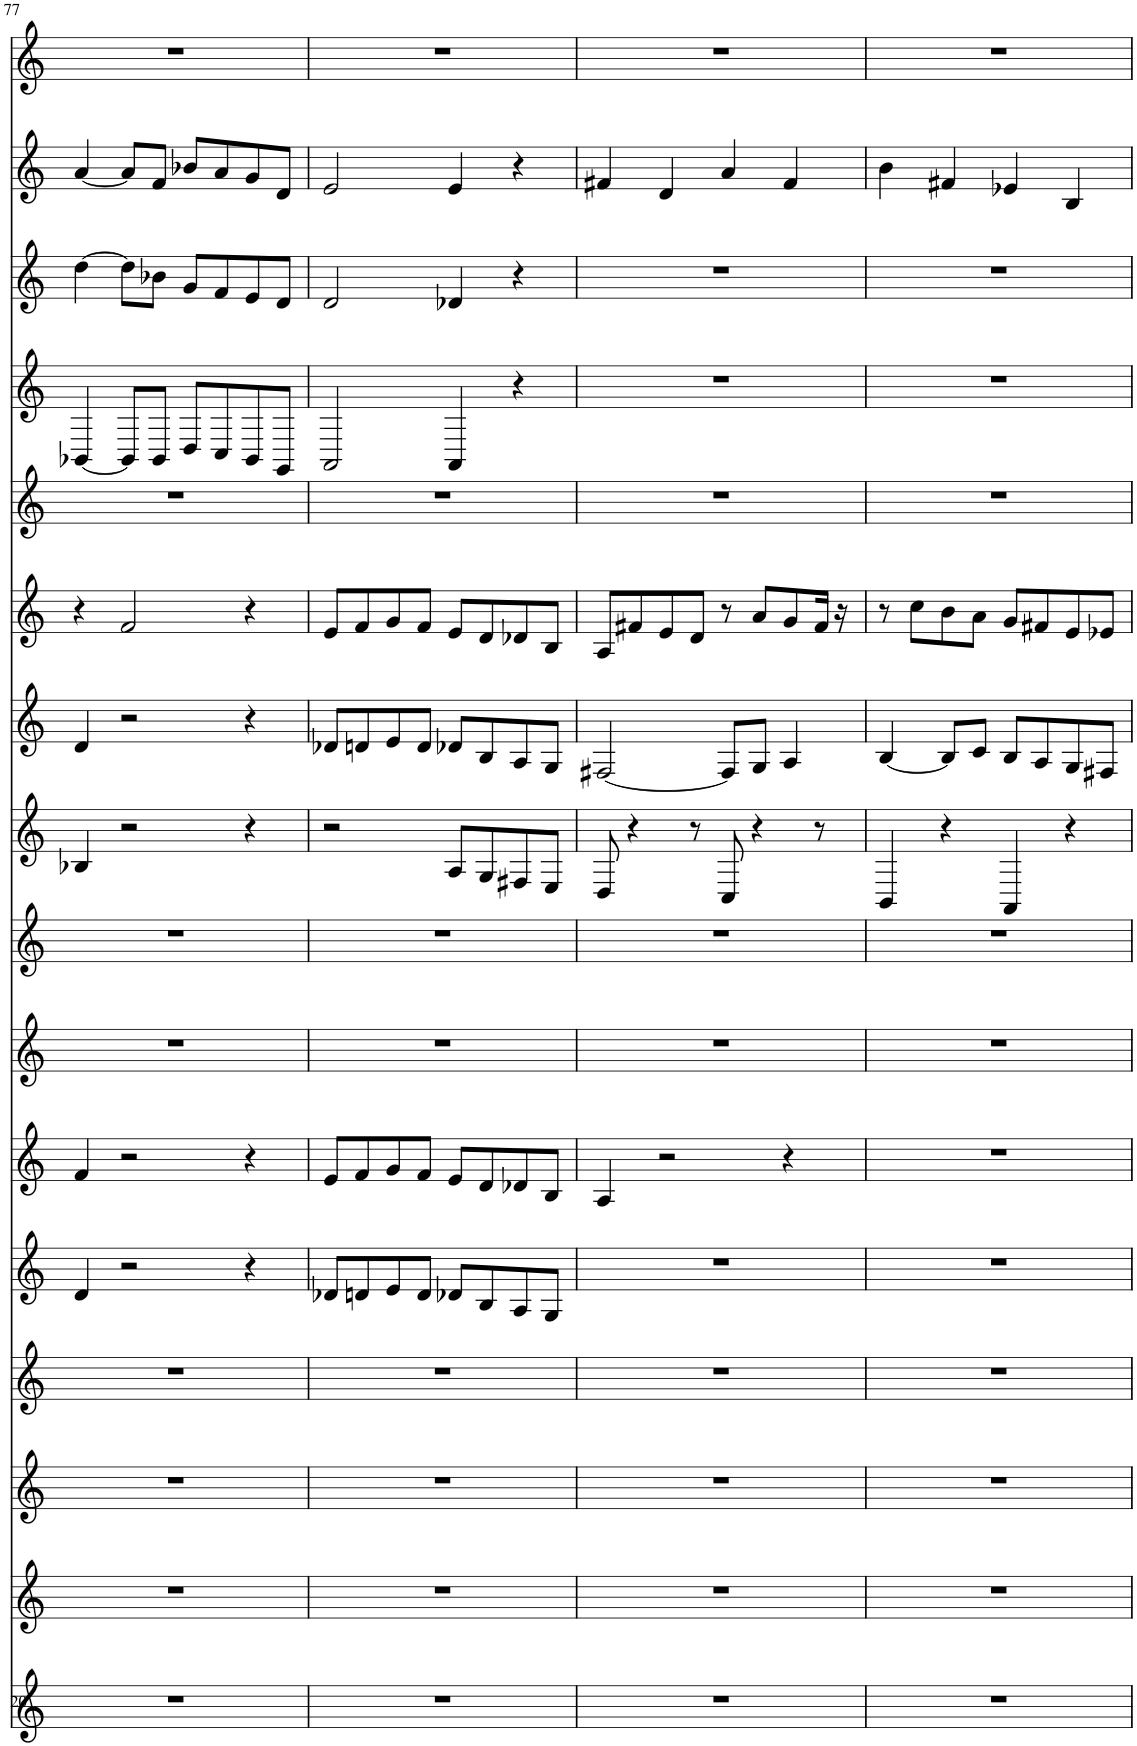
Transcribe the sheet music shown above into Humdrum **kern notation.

**kern	**kern	**kern	**kern	**kern	**kern	**kern	**kern	**kern	**kern	**kern	**kern	**kern	**kern	**kern	**kern
*part16	*part15	*part14	*part13	*part12	*part11	*part10	*part9	*part8	*part7	*part6	*part5	*part4	*part3	*part2	*part1
*staff16	*staff15	*staff14	*staff13	*staff12	*staff11	*staff10	*staff9	*staff8	*staff7	*staff6	*staff5	*staff4	*staff3	*staff2	*staff1
*I"posaune	*I"horn 2	*I"horn 1	*I"fluegel	*I"fagott	*I"clarin	*I"oboe	*I"floete	*I"baesser	*I"chelli	*I"bratschen	*I"geigen	*I"bass	*I"tenor	*I"alt	*I"sopran
*	*	*	*	*	*	*	*	*	*	*	*	*I'B	*I'T	*I'A	*I'S
!!LO:PB:g=z
*clefG2	*clefG2	*clefG2	*clefG2	*clefG2	*clefG2	*clefG2	*clefG2	*clefG2	*clefG2	*clefG2	*clefG2	*clefG2	*clefG2	*clefG2	*clefG2
*	*	*	*Trd7c12	*	*	*	*	*	*	*Trd12c21	*Trd8c14	*	*	*	*
*k[]	*k[]	*k[]	*k[]	*k[]	*k[]	*k[]	*k[]	*k[]	*k[]	*k[]	*k[]	*k[]	*k[]	*k[]	*k[]
*M4/4	*M4/4	*M4/4	*M4/4	*M4/4	*M4/4	*M4/4	*M4/4	*M4/4	*M4/4	*M4/4	*M4/4	*M4/4	*M4/4	*M4/4	*M4/4
=77	=77	=77	=77	=77	=77	=77	=77	=77	=77	=77	=77	=77	=77	=77	=77
1r	1r	1r	1r	4d/	4f/	1r	1r	4B-X/	4d/	4r	1r	[4BB-X/	[4dd\	[4a/	1r
.	.	.	.	2r	2r	.	.	2r	2r	2f/	.	8BB-/L]	8dd\L]	8a/L]	.
.	.	.	.	.	.	.	.	.	.	.	.	8BB-/J	8b-X\J	8f/J	.
.	.	.	.	.	.	.	.	.	.	.	.	8D/L	8g/L	8b-X/L	.
.	.	.	.	.	.	.	.	.	.	.	.	8C/	8f/	8a/	.
.	.	.	.	4r	4r	.	.	4r	4r	4r	.	8BB-/	8e/	8g/	.
.	.	.	.	.	.	.	.	.	.	.	.	8GG/J	8d/J	8d/J	.
=78	=78	=78	=78	=78	=78	=78	=78	=78	=78	=78	=78	=78	=78	=78	=78
1r	1r	1r	1r	8d-X/L	8e/L	1r	1r	2r	8d-X/L	8e/L	1r	2AA/	2d/	2e/	1r
.	.	.	.	8dn/	8f/	.	.	.	8dn/	8f/	.	.	.	.	.
.	.	.	.	8e/	8g/	.	.	.	8e/	8g/	.	.	.	.	.
.	.	.	.	8d/J	8f/J	.	.	.	8d/J	8f/J	.	.	.	.	.
.	.	.	.	8d-X/L	8e/L	.	.	8A/L	8d-X/L	8e/L	.	4AA/	4d-X/	4e/	.
.	.	.	.	8B/	8d/	.	.	8G/	8B/	8d/	.	.	.	.	.
.	.	.	.	8A/	8d-X/	.	.	8F#X/	8A/	8d-X/	.	4r	4r	4r	.
.	.	.	.	8G/J	8B/J	.	.	8E/J	8G/J	8B/J	.	.	.	.	.
=79	=79	=79	=79	=79	=79	=79	=79	=79	=79	=79	=79	=79	=79	=79	=79
1r	1r	1r	1r	1r	4A/	1r	1r	8D/	[2F#X/	8A/L	1r	1r	1r	4f#X/	1r
.	.	.	.	.	.	.	.	4r	.	8f#X/	.	.	.	.	.
.	.	.	.	.	2r	.	.	.	.	8e/	.	.	.	4d/	.
.	.	.	.	.	.	.	.	8r	.	8d/J	.	.	.	.	.
.	.	.	.	.	.	.	.	8C/	8F#/L]	8r	.	.	.	4a/	.
.	.	.	.	.	.	.	.	4r	8G/J	8a/L	.	.	.	.	.
.	.	.	.	.	4r	.	.	.	4A/	8g/	.	.	.	4f#/	.
.	.	.	.	.	.	.	.	8r	.	16f#/Jk	.	.	.	.	.
.	.	.	.	.	.	.	.	.	.	16r	.	.	.	.	.
=80	=80	=80	=80	=80	=80	=80	=80	=80	=80	=80	=80	=80	=80	=80	=80
1r	1r	1r	1r	1r	1r	1r	1r	4BB/	[4B/	8r	1r	1r	1r	4b\	1r
.	.	.	.	.	.	.	.	.	.	8cc\L	.	.	.	.	.
.	.	.	.	.	.	.	.	4r	8B/L]	8b\	.	.	.	4f#X/	.
.	.	.	.	.	.	.	.	.	8c/J	8a\J	.	.	.	.	.
.	.	.	.	.	.	.	.	4AA/	8B/L	8g/L	.	.	.	4e-X/	.
.	.	.	.	.	.	.	.	.	8A/	8f#X/	.	.	.	.	.
.	.	.	.	.	.	.	.	4r	8G/	8e/	.	.	.	4B/	.
.	.	.	.	.	.	.	.	.	8F#X/J	8e-X/J	.	.	.	.	.
=	=	=	=	=	=	=	=	=	=	=	=	=	=	=	=
*-	*-	*-	*-	*-	*-	*-	*-	*-	*-	*-	*-	*-	*-	*-	*-
